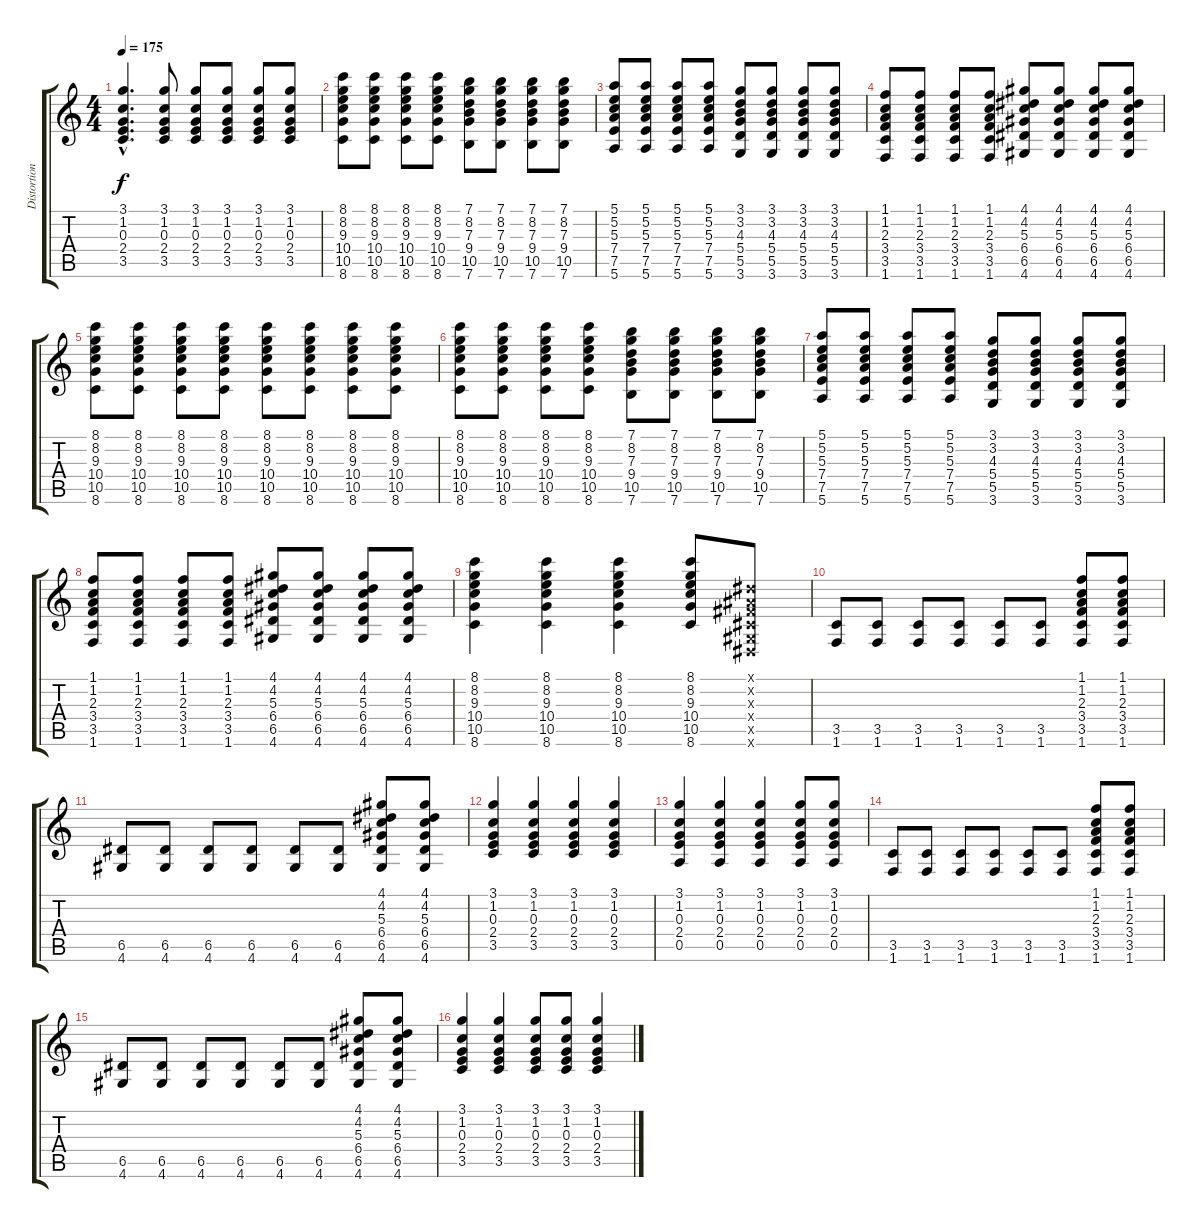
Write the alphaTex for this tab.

\track ("Distortion 1" "Distortion") {instrument distortionguitar}
\staff {score tabs}
\tuning (E4 B3 G3 D3 A2 E2) {hide}
\ts (4 4)
\tempo 175
\clef g2
\ks c
(3.1{hac} 1.2{hac} 0.3{hac} 2.4{hac} 3.5{hac}).4{d dy f} (3.1 1.2 0.3 2.4 3.5).8 (3.1 1.2 0.3 2.4 3.5).8 (3.1 1.2 0.3 2.4 3.5).8 (3.1 1.2 0.3 2.4 3.5).8 (3.1 1.2 0.3 2.4 3.5).8 |
(8.1 8.2 9.3 10.4 10.5 8.6).8 (8.1 8.2 9.3 10.4 10.5 8.6).8 (8.1 8.2 9.3 10.4 10.5 8.6).8 (8.1 8.2 9.3 10.4 10.5 8.6).8 (7.1 8.2 7.3 9.4 10.5 7.6).8 (7.1 8.2 7.3 9.4 10.5 7.6).8 (7.1 8.2 7.3 9.4 10.5 7.6).8 (7.1 8.2 7.3 9.4 10.5 7.6).8 |
(5.1 5.2 5.3 7.4 7.5 5.6).8 (5.1 5.2 5.3 7.4 7.5 5.6).8 (5.1 5.2 5.3 7.4 7.5 5.6).8 (5.1 5.2 5.3 7.4 7.5 5.6).8 (3.1 3.2 4.3 5.4 5.5 3.6).8 (3.1 3.2 4.3 5.4 5.5 3.6).8 (3.1 3.2 4.3 5.4 5.5 3.6).8 (3.1 3.2 4.3 5.4 5.5 3.6).8 |
(1.1 1.2 2.3 3.4 3.5 1.6).8 (1.1 1.2 2.3 3.4 3.5 1.6).8 (1.1 1.2 2.3 3.4 3.5 1.6).8 (1.1 1.2 2.3 3.4 3.5 1.6).8 (4.1 4.2 5.3 6.4 6.5 4.6).8 (4.1 4.2 5.3 6.4 6.5 4.6).8 (4.1 4.2 5.3 6.4 6.5 4.6).8 (4.1 4.2 5.3 6.4 6.5 4.6).8 |
(8.1 8.2 9.3 10.4 10.5 8.6).8 (8.1 8.2 9.3 10.4 10.5 8.6).8 (8.1 8.2 9.3 10.4 10.5 8.6).8 (8.1 8.2 9.3 10.4 10.5 8.6).8 (8.1 8.2 9.3 10.4 10.5 8.6).8 (8.1 8.2 9.3 10.4 10.5 8.6).8 (8.1 8.2 9.3 10.4 10.5 8.6).8 (8.1 8.2 9.3 10.4 10.5 8.6).8 |
(8.1 8.2 9.3 10.4 10.5 8.6).8 (8.1 8.2 9.3 10.4 10.5 8.6).8 (8.1 8.2 9.3 10.4 10.5 8.6).8 (8.1 8.2 9.3 10.4 10.5 8.6).8 (7.1 8.2 7.3 9.4 10.5 7.6).8 (7.1 8.2 7.3 9.4 10.5 7.6).8 (7.1 8.2 7.3 9.4 10.5 7.6).8 (7.1 8.2 7.3 9.4 10.5 7.6).8 |
(5.1 5.2 5.3 7.4 7.5 5.6).8 (5.1 5.2 5.3 7.4 7.5 5.6).8 (5.1 5.2 5.3 7.4 7.5 5.6).8 (5.1 5.2 5.3 7.4 7.5 5.6).8 (3.1 3.2 4.3 5.4 5.5 3.6).8 (3.1 3.2 4.3 5.4 5.5 3.6).8 (3.1 3.2 4.3 5.4 5.5 3.6).8 (3.1 3.2 4.3 5.4 5.5 3.6).8 |
(1.1 1.2 2.3 3.4 3.5 1.6).8 (1.1 1.2 2.3 3.4 3.5 1.6).8 (1.1 1.2 2.3 3.4 3.5 1.6).8 (1.1 1.2 2.3 3.4 3.5 1.6).8 (4.1 4.2 5.3 6.4 6.5 4.6).8 (4.1 4.2 5.3 6.4 6.5 4.6).8 (4.1 4.2 5.3 6.4 6.5 4.6).8 (4.1 4.2 5.3 6.4 6.5 4.6).8 |
(8.1 8.2 9.3 10.4 10.5 8.6).4 (8.1 8.2 9.3 10.4 10.5 8.6).4 (8.1 8.2 9.3 10.4 10.5 8.6).4 (8.1 8.2 9.3 10.4 10.5 8.6).8 (-1.1{x} -1.2{x} -1.3{x} -1.4{x} -1.5{x} -1.6{x}).8 |
(3.5 1.6).8 (3.5 1.6).8 (3.5 1.6).8 (3.5 1.6).8 (3.5 1.6).8 (3.5 1.6).8 (1.1 1.2 2.3 3.4 3.5 1.6).8 (1.1 1.2 2.3 3.4 3.5 1.6).8 |
(6.5 4.6).8 (6.5 4.6).8 (6.5 4.6).8 (6.5 4.6).8 (6.5 4.6).8 (6.5 4.6).8 (4.1 4.2 5.3 6.4 6.5 4.6).8 (4.1 4.2 5.3 6.4 6.5 4.6).8 |
(3.1 1.2 0.3 2.4 3.5).4 (3.1 1.2 0.3 2.4 3.5).4 (3.1 1.2 0.3 2.4 3.5).4 (3.1 1.2 0.3 2.4 3.5).4 |
(3.1 1.2 0.3 2.4 0.5).4 (3.1 1.2 0.3 2.4 0.5).4 (3.1 1.2 0.3 2.4 0.5).4 (3.1 1.2 0.3 2.4 0.5).8 (3.1 1.2 0.3 2.4 0.5).8 |
(3.5 1.6).8 (3.5 1.6).8 (3.5 1.6).8 (3.5 1.6).8 (3.5 1.6).8 (3.5 1.6).8 (1.1 1.2 2.3 3.4 3.5 1.6).8 (1.1 1.2 2.3 3.4 3.5 1.6).8 |
(6.5 4.6).8 (6.5 4.6).8 (6.5 4.6).8 (6.5 4.6).8 (6.5 4.6).8 (6.5 4.6).8 (4.1 4.2 5.3 6.4 6.5 4.6).8 (4.1 4.2 5.3 6.4 6.5 4.6).8 |
(3.1 1.2 0.3 2.4 3.5).4 (3.1 1.2 0.3 2.4 3.5).4 (3.1 1.2 0.3 2.4 3.5).8 (3.1 1.2 0.3 2.4 3.5).8 (3.1 1.2 0.3 2.4 3.5).4
